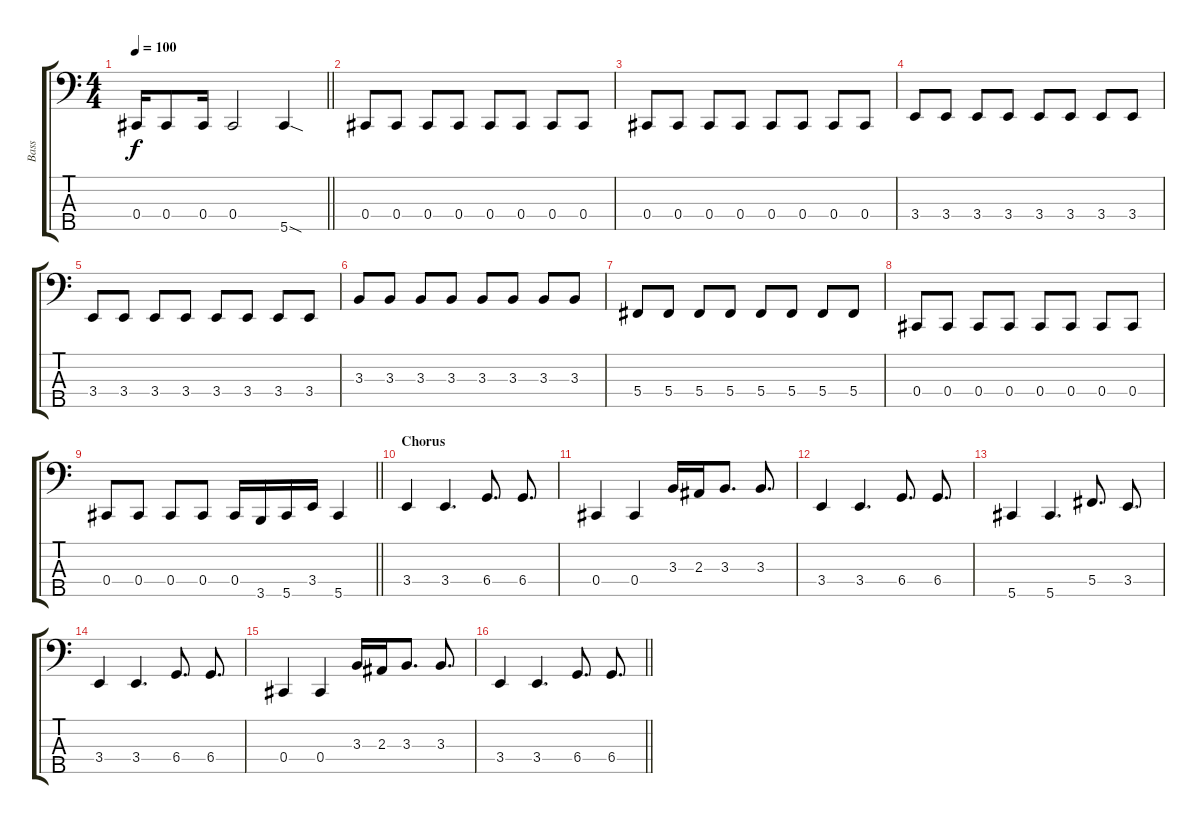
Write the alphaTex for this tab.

\track ("Bass" "Bass") {instrument electricbassfinger}
\staff {score tabs}
\tuning (Gb2 Db2 Ab1 Db1 Ab0) {hide}
\ts (4 4)
\tempo 100
\clef f4
\barLineRight lightlight
\ks c
0.4.16{dy f} 0.4.8 0.4.16 0.4.2 5.5{sod}.4 |
\section ("" "")
0.4.8 0.4.8 0.4.8 0.4.8 0.4.8 0.4.8 0.4.8 0.4.8 |
0.4.8 0.4.8 0.4.8 0.4.8 0.4.8 0.4.8 0.4.8 0.4.8 |
3.4.8 3.4.8 3.4.8 3.4.8 3.4.8 3.4.8 3.4.8 3.4.8 |
3.4.8 3.4.8 3.4.8 3.4.8 3.4.8 3.4.8 3.4.8 3.4.8 |
3.3.8 3.3.8 3.3.8 3.3.8 3.3.8 3.3.8 3.3.8 3.3.8 |
5.4.8 5.4.8 5.4.8 5.4.8 5.4.8 5.4.8 5.4.8 5.4.8 |
0.4.8 0.4.8 0.4.8 0.4.8 0.4.8 0.4.8 0.4.8 0.4.8 |
\barLineRight lightlight
0.4.8 0.4.8 0.4.8 0.4.8 0.4.16 3.5.16 5.5.16 3.4.16 5.5.4 |
\section ("" "Chorus")
3.4.4 3.4.4{d} 6.4.8{d} 6.4.8{d} |
0.4.4 0.4.4 3.3.16 2.3.16 3.3.8{d} 3.3.8{d} |
3.4.4 3.4.4{d} 6.4.8{d} 6.4.8{d} |
5.5.4 5.5.4{d} 5.4.8{d} 3.4.8{d} |
3.4.4 3.4.4{d} 6.4.8{d} 6.4.8{d} |
0.4.4 0.4.4 3.3.16 2.3.16 3.3.8{d} 3.3.8{d} |
\barLineRight lightlight
3.4.4 3.4.4{d} 6.4.8{d} 6.4.8{d}
